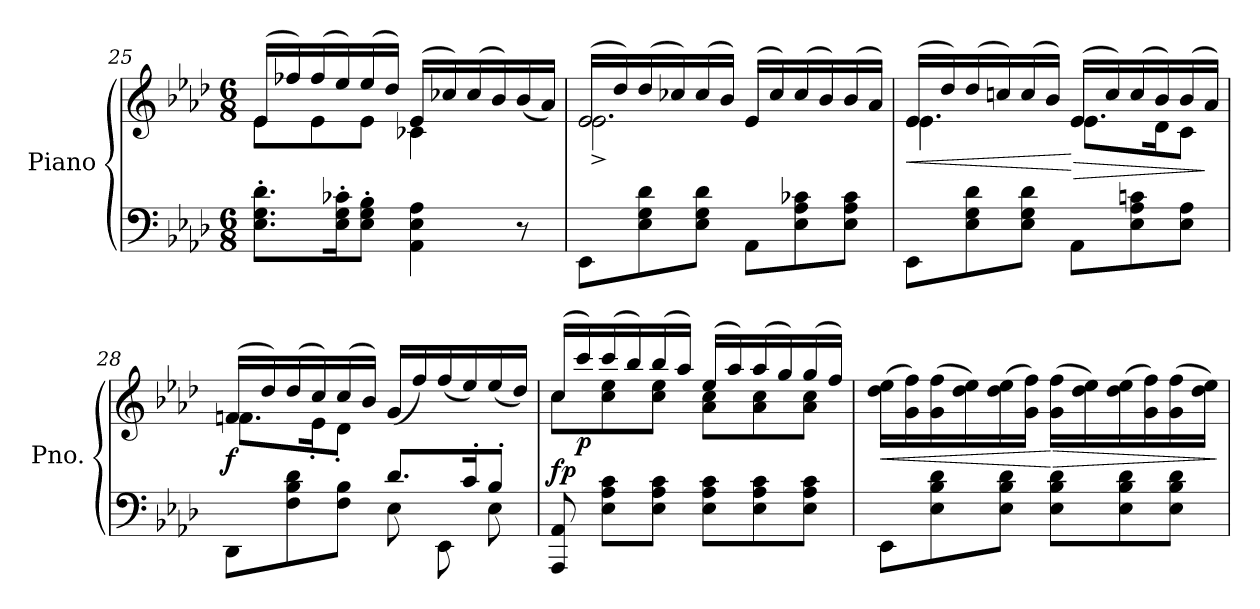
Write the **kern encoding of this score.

**kern	**kern	**dynam
*part1	*part1	*part1
*staff2	*staff1	*staff1/2
*I"Piano	*	*
*I'Pno.	*	*
*clefF4	*clefG2	*
*k[b-e-a-d-]	*k[b-e-a-d-]	*
*M6/8	*M6/8	*
*MM65	*MM65	*
=25	=25	=25
*	*^	*
8.E-\' 8.G\' 8.d-\'L	(16e-/LL	8e-\L	.
.	16ff-X/)	.	.
.	(16ff-/	8e-\	.
16E-\' 16G\' 16c-X\'K	16ee-/)	.	.
*	*MM60	*	*
8E-\' 8G\' 8B-\'J	(16ee-/	8e-\J	.
.	16dd-/JJ)	.	.
4AA-\ 4E-\ 4A-\	(16e-/LL	4c-X\	.
.	16cc-X/)	.	.
*	*MM70	*	*
.	(16cc-/	.	.
.	16b-/)	.	.
8r	(16b-/	8ryy	.
.	16a-/JJ)	.	.
!!LO:LB:g=z	!!
=26	=26	=26	=26
!	!LO:N:head=open	!	!
8EE-\L	(>16e-/LL	2.e-^\	.
.	16dd-/)	.	.
8E-\ 8G\ 8d-\	(>16dd-/	.	.
.	16cc-X/)	.	.
8E-\ 8G\ 8d-\J	(>16cc-/	.	.
.	16b-/JJ)	.	.
8AA-\L	(>16e-/LL	.	.
.	16cc-/)	.	.
8E-\ 8A-\ 8c-X\	(>16cc-/	.	.
.	16b-/)	.	.
8E-\ 8A-\ 8c-\J	(>16b-/	.	.
.	16a-/JJ)	.	.
=27	=27	=27	=27
*	*MM75	*	*
!	!LO:N:head=solid	!	!LO:HP:b
8EE-\L	(>16e-/LL	4.e-\	<
.	16dd-/)	.	.
8E-\ 8G\ 8d-\	(>16dd-/	.	.
.	16ccn/)	.	.
8E-\ 8G\ 8d-\J	(>16cc/	.	.
.	16b-/JJ)	.	.
*	*MM80	*	*
!	!LO:N:head=solid	!	!LO:HP:n=1:b
8AA-\L	(>16e-/LL	8.e-\L	[ >
.	16cc/)	.	.
8E-\ 8A-\ 8cn\	(>16cc/	.	.
.	16b-/)	16d-\K	.
8E-\ 8A-\J	(>16b-/	8c\J	.
.	16a-/JJ)	.	]
=28	=28	=28	=28
*^	*	*	*
!	!	!LO:N:head=solid	!	!LO:DY:b
8DD-\L	4ryy	(>16fn/LL	8.f\L	f
.	.	16dd-/)	.	.
8F\ 8B-\ 8d-\	.	(>16dd-/	.	.
*	*	*MM70	*	*
.	.	16cc/)	16e-'\K	.
8F\ 8B-\J	8ryy	(>16cc/	8d-'\J	.
.	.	16b-/JJ)	.	.
*	*	*MM65	*	*
8.d-/L	8E-\	(>16g/LL	8.ryy	.
.	.	16ff/)	.	.
.	8EE-\	(>16ff/	.	.
*	*	*MM60	*	*
16c'/K	.	16ee-/)	16ryy	.
*	*	*MM55	*	*
8B-'/J	8E-\	(>16ee-/	8ryy	.
*	*	*MM50	*	*
.	.	16dd-/JJ)	.	.
*v	*v	*	*	*
!!LO:LB:g=z	!!
=29	=29	=29	=29
*	*MM70	*	*
!	!	!	!LO:DY:b
8AAA-/ 8AA-/	(>16cc/LL	8cc\L	fp
*	*MM60	*	*
!	!	!	!LO:DY:b
.	16ccc/)	.	p
*	*MM70	*	*
8E-\ 8A-\ 8c\L	(>16ccc/	8cc\ 8ee-\	.
.	16bb-/)	.	.
*	*MM75	*	*
8E-\ 8A-\ 8c\J	(>16bb-/	8cc\ 8ee-\J	.
.	16aa-/JJ)	.	.
8E-\ 8A-\ 8c\L	(>16ee-/LL	8a-\ 8cc\L	.
.	16aa-/)	.	.
*	*MM80	*	*
8E-\ 8A-\ 8c\	(>16aa-/	8a-\ 8cc\	.
.	16gg/)	.	.
8E-\ 8A-\ 8c\J	(>16gg/	8a-\ 8cc\J	.
.	16ff/JJ)	.	.
*	*v	*v	*
=30	=30	=30
!	!	!LO:HP:b
8EE-\L	(16dd-\ 16ee-\LL	<
.	16g\ 16ff\)	.
8E-\ 8B-\ 8d-\	(16g\ 16ff\	.
.	16dd-\ 16ee-\)	.
8E-\ 8B-\ 8d-\J	(16dd-\ 16ee-\	.
.	16g\ 16ff\JJ)	.
!	!	!LO:HP:n=1:b
8E-\ 8B-\ 8d-\L	(16g\ 16ff\LL	[ >
.	16dd-\ 16ee-\)	.
*	*MM75	*
8E-\ 8B-\ 8d-\	(16dd-\ 16ee-\	.
.	16g\ 16ff\)	.
8E-\ 8B-\ 8d-\J	(16g\ 16ff\	.
.	16dd-\ 16ee-\JJ)	.
.	.	]
=	=	=
*-	*-	*-
